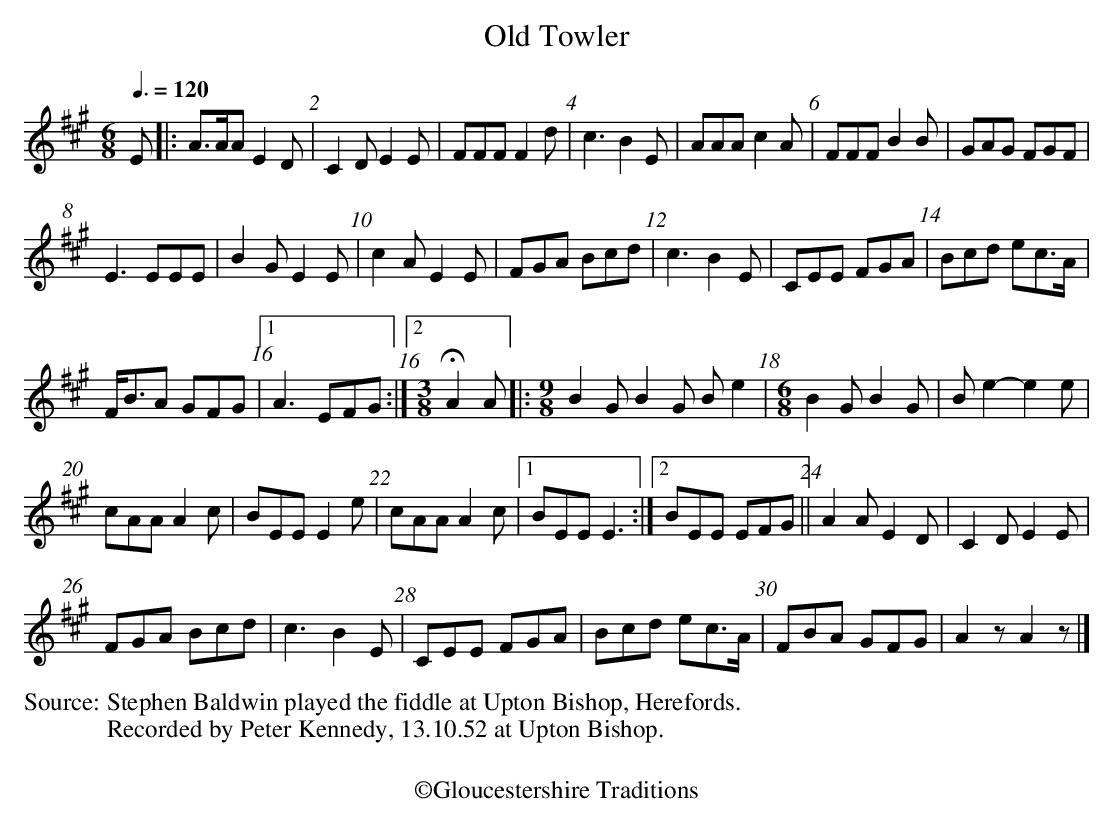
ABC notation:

X:1
T:Old Towler
Q:3/8=120
M:6/8
L:1/8
K:A
E |: A>AA E2 D | C2 D E2 E | FFF F2 d | c3 B2 E | AAA c2A | FFF B2 B | GAG FGF |
E3 EEE | B2G E2E | c2A E2E | FGA Bcd | c3 B2E | CEE FGA | Bcd ec>A |
F<BA GFG |1 A3 EFG :|2 [M:3/8]HA2A |:[M:9/8] B2 G B2 G B e2 |\
[M:6/8] B2 G B2 G | B e2- e2 e |
cAA A2 c | BEE E2 e | cAA A2 c |1 BEE E3 :|2 BEE EFG || A2 A E2 D | C2 D E2 E |
FGA Bcd | c3 B2 E | CEE FGA | Bcd ec>A | FBA GFG | A2 z A2 z |]
